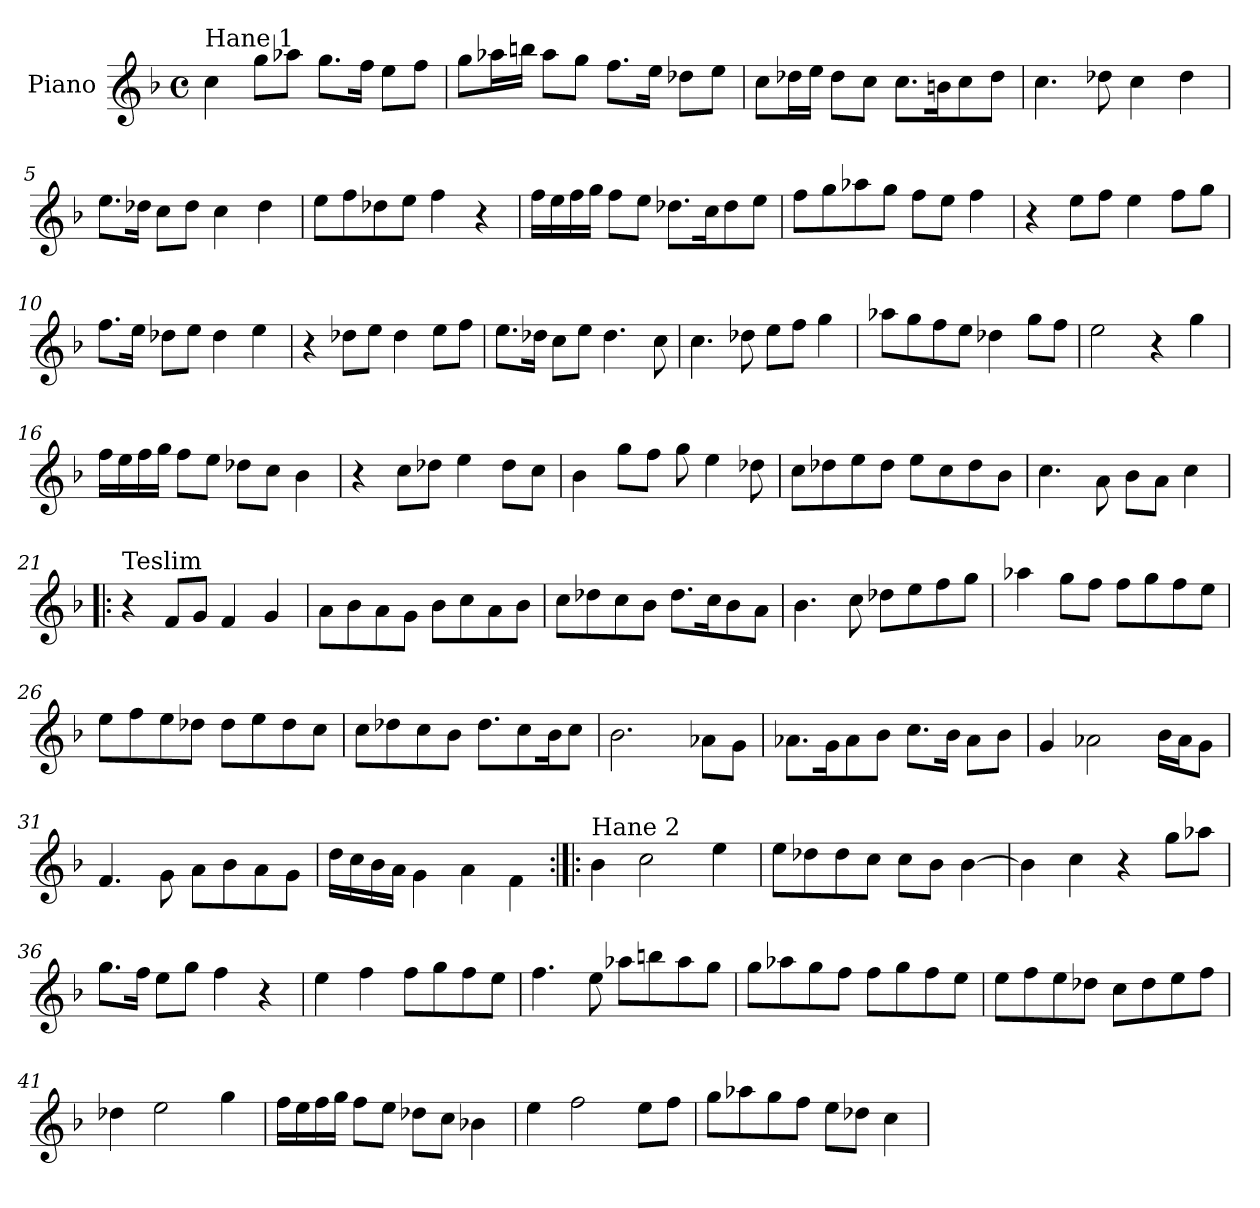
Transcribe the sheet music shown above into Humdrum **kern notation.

**kern
*part1
*staff1
*I"Piano
*I'Pno.
*clefG2
*k[b-]
*M4/4
*met(c)
=1
!LO:TX:a:t=Hane 1
4cc\
8gg\L
8aa-X\J
8.gg\L
16ff\Jk
8ee\L
8ff\J
=2
8gg\L
16aa-X\L
16bbn\JJ
8aa-\L
8gg\J
8.ff\L
16ee\Jk
8dd-X\L
8ee\J
=3
8cc\L
16dd-X\L
16ee\JJ
8dd-\L
8cc\J
8.cc\L
16bn\K
8cc\
8dd-\J
=4
4.cc\
8dd-X\
4cc\
4dd-\
!!LO:LB:g=z
=5
8.ee\L
16dd-X\Jk
8cc\L
8dd-\J
4cc\
4dd-\
=6
8ee\L
8ff\
8dd-X\
8ee\J
4ff\
4r
=7
16ff\LL
16ee\
16ff\
16gg\JJ
8ff\L
8ee\J
8.dd-X\L
16cc\K
8dd-\
8ee\J
=8
8ff\L
8gg\
8aa-X\
8gg\J
8ff\L
8ee\J
4ff\
!!LO:LB:g=z
=9
4r
8ee\L
8ff\J
4ee\
8ff\L
8gg\J
=10
8.ff\L
16ee\Jk
8dd-X\L
8ee\J
4dd-\
4ee\
=11
4r
8dd-X\L
8ee\J
4dd-\
8ee\L
8ff\J
=12
8.ee\L
16dd-X\Jk
8cc\L
8ee\J
4.dd-\
8cc\
!!LO:LB:g=z
=13
4.cc\
8dd-X\
8ee\L
8ff\J
4gg\
=14
8aa-X\L
8gg\
8ff\
8ee\J
4dd-X\
8gg\L
8ff\J
=15
2ee\
4r
4gg\
=16
16ff\LL
16ee\
16ff\
16gg\JJ
8ff\L
8ee\J
8dd-X\L
8cc\J
4b-\
!!LO:LB:g=z
=17
4r
8cc\L
8dd-X\J
4ee\
8dd-\L
8cc\J
=18
4b-\
8gg\L
8ff\J
8gg\
4ee\
8dd-X\
=19
8cc\L
8dd-X\
8ee\
8dd-\J
8ee\L
8cc\
8dd-\
8b-\J
=20
4.cc\
8a\
8b-\L
8a\J
4cc\
=21!|:
!LO:TX:a:t=Teslim
4r
8f/L
8g/J
4f/
4g/
!!LO:LB:g=z
=22
8a\L
8b-\
8a\
8g\J
8b-\L
8cc\
8a\
8b-\J
=23
8cc\L
8dd-X\
8cc\
8b-\J
8.dd-\L
16cc\K
8b-\
8a\J
=24
4.b-\
8cc\
8dd-X\L
8ee\
8ff\
8gg\J
=25
4aa-X\
8gg\L
8ff\J
8ff\L
8gg\
8ff\
8ee\J
!!LO:LB:g=z
=26
8ee\L
8ff\
8ee\
8dd-X\J
8dd-\L
8ee\
8dd-\
8cc\J
=27
8cc\L
8dd-X\
8cc\
8b-\J
8.dd-\L
8cc\
16b-\K
8cc\J
=28
2.b-\
8a-X\L
8g\J
=29
8.a-X\L
16g\K
8a-\
8b-\J
8.cc\L
16b-\Jk
8a-\L
8b-\J
!!LO:LB:g=z
=30
4g/
2a-X\
16b-\LL
16a-\J
8g\J
=31
4.f/
8g\
8a\L
8b-\
8a\
8g\J
=32
16dd\LL
16cc\
16b-\
16a\JJ
4g\
4a\
4f\
=33:|!|:
!LO:TX:a:t=Hane 2
4b-\
2cc\
4ee\
=34
8ee\L
8dd-X\
8dd-\
8cc\J
8cc\L
8b-\J
[4b-\
!!LO:LB:g=z
=35
4b-\]
4cc\
4r
8gg\L
8aa-X\J
=36
8.gg\L
16ff\Jk
8ee\L
8gg\J
4ff\
4r
=37
4ee\
4ff\
8ff\L
8gg\
8ff\
8ee\J
=38
4.ff\
8ee\
8aa-X\L
8bbn\
8aa-\
8gg\J
=39
8gg\L
8aa-X\
8gg\
8ff\J
8ff\L
8gg\
8ff\
8ee\J
!!LO:LB:g=z
=40
8ee\L
8ff\
8ee\
8dd-X\J
8cc\L
8dd-\
8ee\
8ff\J
=41
4dd-X\
2ee\
4gg\
=42
16ff\LL
16ee\
16ff\
16gg\JJ
8ff\L
8ee\J
8dd-X\L
8cc\J
4b-X\
=43
4ee\
2ff\
8ee\L
8ff\J
!!LO:PB:g=z
=44
8gg\L
8aa-X\
8gg\
8ff\J
8ee\L
8dd-X\J
4cc\
=
*-
